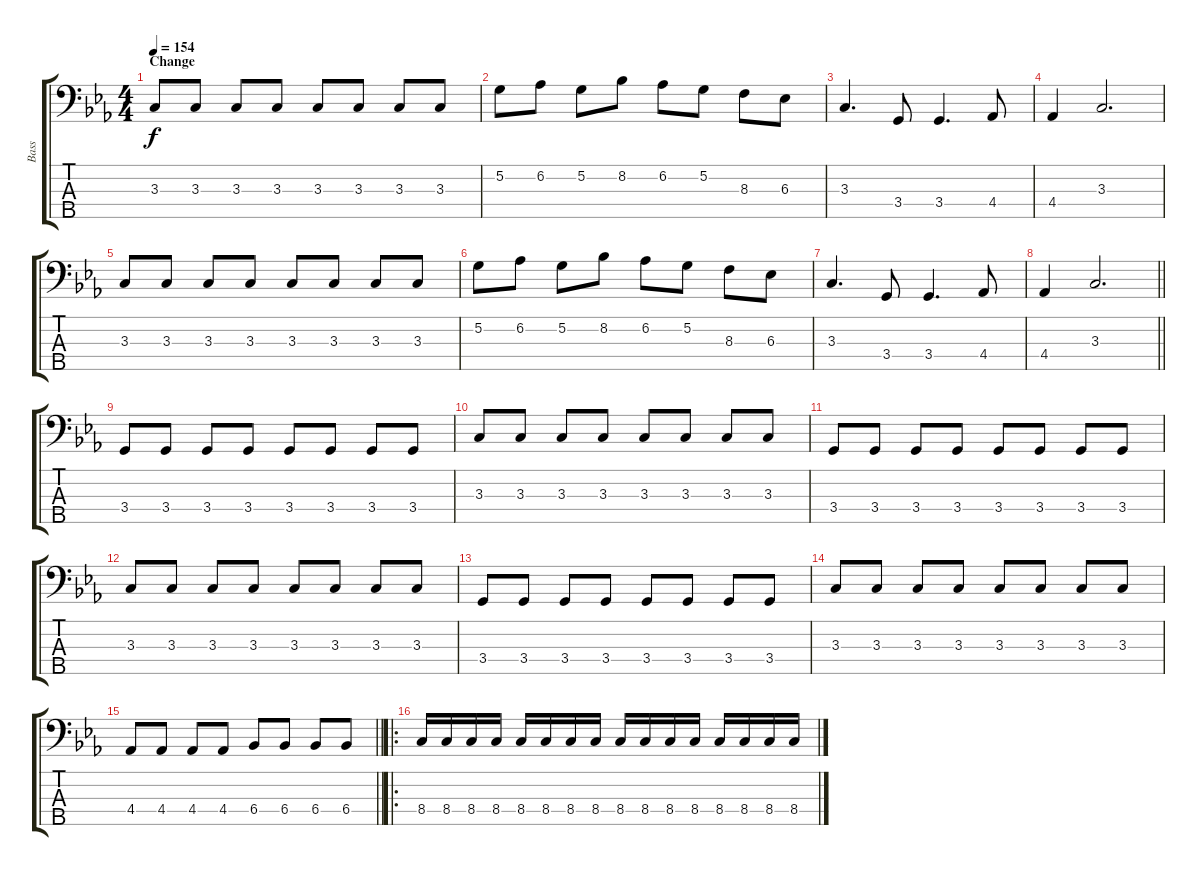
\track ("Bass" "Bass") {instrument electricbasspick}
\staff {score tabs}
\tuning (G2 D2 A1 E1 B0) {hide}
\ts (4 4)
\section ("" "Change")
\tempo 154
\clef f4
\ks cminor
3.3.8{dy f} 3.3.8 3.3.8 3.3.8 3.3.8 3.3.8 3.3.8 3.3.8 |
5.2.8 6.2.8 5.2.8 8.2.8 6.2.8 5.2.8 8.3.8 6.3.8 |
3.3.4{d} 3.4.8 3.4.4{d} 4.4.8 |
4.4.4 3.3.2{d} |
3.3.8 3.3.8 3.3.8 3.3.8 3.3.8 3.3.8 3.3.8 3.3.8 |
5.2.8 6.2.8 5.2.8 8.2.8 6.2.8 5.2.8 8.3.8 6.3.8 |
3.3.4{d} 3.4.8 3.4.4{d} 4.4.8 |
\barLineRight lightlight
4.4.4 3.3.2{d} |
\section ("" "")
3.4.8 3.4.8 3.4.8 3.4.8 3.4.8 3.4.8 3.4.8 3.4.8 |
3.3.8 3.3.8 3.3.8 3.3.8 3.3.8 3.3.8 3.3.8 3.3.8 |
3.4.8 3.4.8 3.4.8 3.4.8 3.4.8 3.4.8 3.4.8 3.4.8 |
3.3.8 3.3.8 3.3.8 3.3.8 3.3.8 3.3.8 3.3.8 3.3.8 |
3.4.8 3.4.8 3.4.8 3.4.8 3.4.8 3.4.8 3.4.8 3.4.8 |
3.3.8 3.3.8 3.3.8 3.3.8 3.3.8 3.3.8 3.3.8 3.3.8 |
\barLineRight lightlight
4.4.8 4.4.8 4.4.8 4.4.8 6.4.8 6.4.8 6.4.8 6.4.8 |
\ro
\section ("" "")
8.4.16 8.4.16 8.4.16 8.4.16 8.4.16 8.4.16 8.4.16 8.4.16 8.4.16 8.4.16 8.4.16 8.4.16 8.4.16 8.4.16 8.4.16 8.4.16
